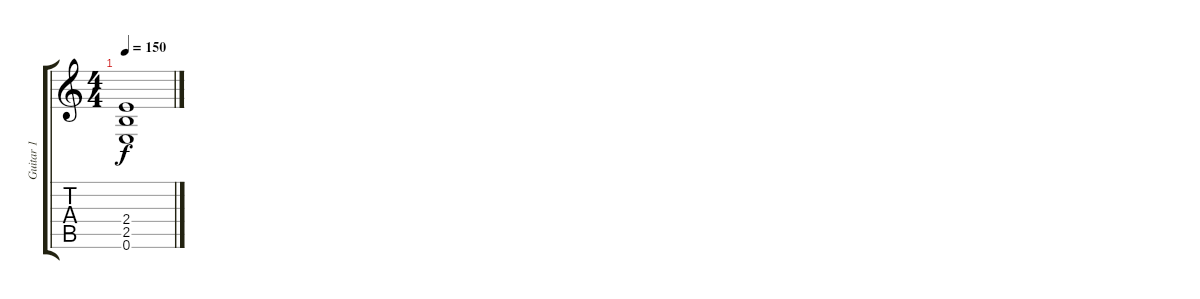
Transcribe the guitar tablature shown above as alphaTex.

\track ("Guitar 1" "Guitar 1") {instrument overdrivenguitar}
\staff {score tabs}
\tuning (E4 B3 G3 D3 A2 E2) {hide}
\ts (4 4)
\tempo 150
\clef g2
\ks c
(2.4{t} 2.5{t} 0.6{t}).1{dy f}
